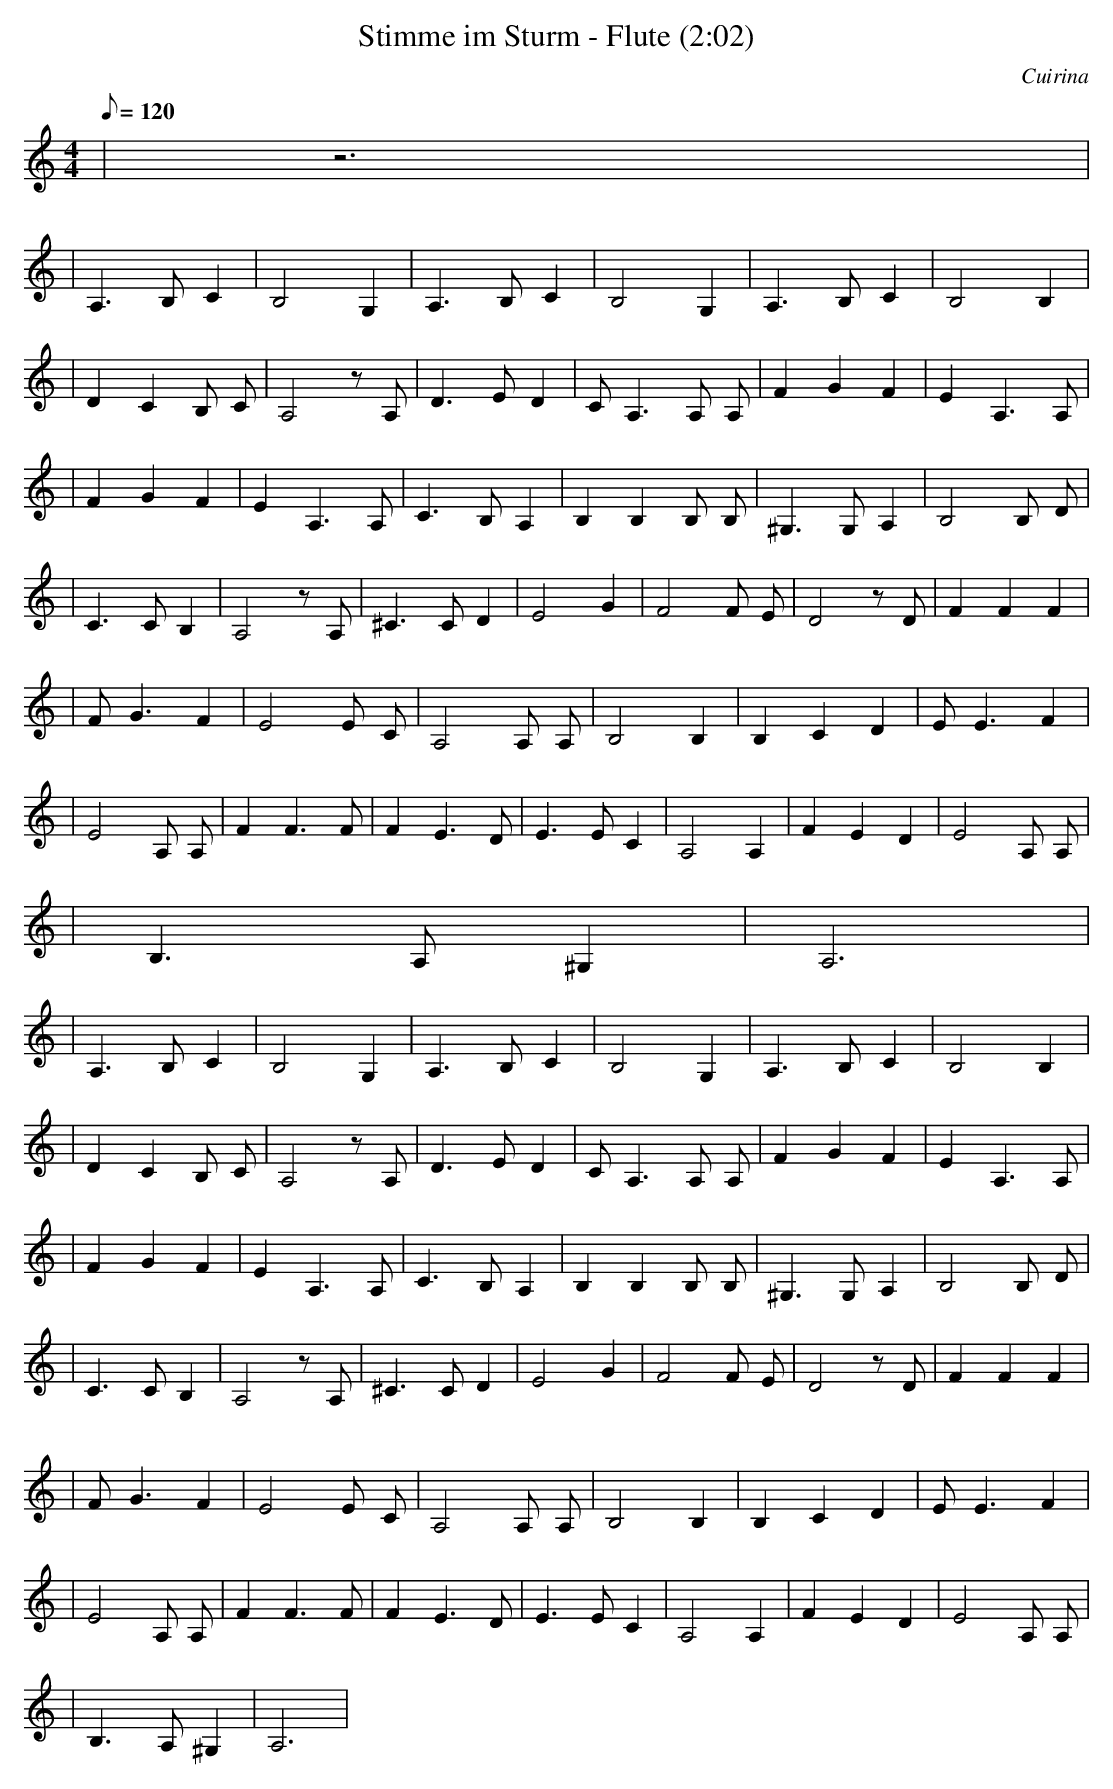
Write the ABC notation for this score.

X:1
T:Stimme im Sturm - Flute (2:02)
C:Cuirina
M:4/4
L:1/8
Q:120
K:C
| z6 |
| A,3 B, c,2 | B,4 G,2 | A,3 B, c,2 | B,4 G,2 | A,3 B, c,2 | B,4 B,2 |
| d,2 c,2 B, c, | A,4 z A, | d,3 e, d,2 | c, A,3 A, A, | f,2 g,2 f,2 | e,2 A,3 A, |
| f,2 g,2 f,2 | e,2 A,3 A, | c,3 B, A,2 | B,2 B,2 B, B, | ^G,3 G, A,2 | B,4 B, d, |
| c,3 c, B,2 | A,4 z A, | ^c,3 c, d,2 | e,4 g,2 | f,4 f, e, | d,4 z d, | f,2 f,2 f,2 |
| f, g,3 f,2 | e,4 e, c, | A,4 A, A, | B,4 B,2 | B,2 c,2 d,2 | e, e,3 f,2 |
| e,4 A, A, | f,2 f,3 f, | f,2 e,3 d, | e,3 e, c,2 | A,4 A,2 | f,2 e,2 d,2 | e,4 A, A, |
| B,3 A, ^G,2 | A,6 |
| A,3 B, c,2 | B,4 G,2 | A,3 B, c,2 | B,4 G,2 | A,3 B, c,2 | B,4 B,2 |
| d,2 c,2 B, c, | A,4 z A, | d,3 e, d,2 | c, A,3 A, A, | f,2 g,2 f,2 | e,2 A,3 A, |
| f,2 g,2 f,2 | e,2 A,3 A, | c,3 B, A,2 | B,2 B,2 B, B, | ^G,3 G, A,2 | B,4 B, d, |
| c,3 c, B,2 | A,4 z A, | ^c,3 c, d,2 | e,4 g,2 | f,4 f, e, | d,4 z d, | f,2 f,2 f,2 |
| f, g,3 f,2 | e,4 e, c, | A,4 A, A, | B,4 B,2 | B,2 c,2 d,2 | e, e,3 f,2 |
| e,4 A, A, | f,2 f,3 f, | f,2 e,3 d, | e,3 e, c,2 | A,4 A,2 | f,2 e,2 d,2 | e,4 A, A, |
| B,3 A, ^G,2 | A,6 |
